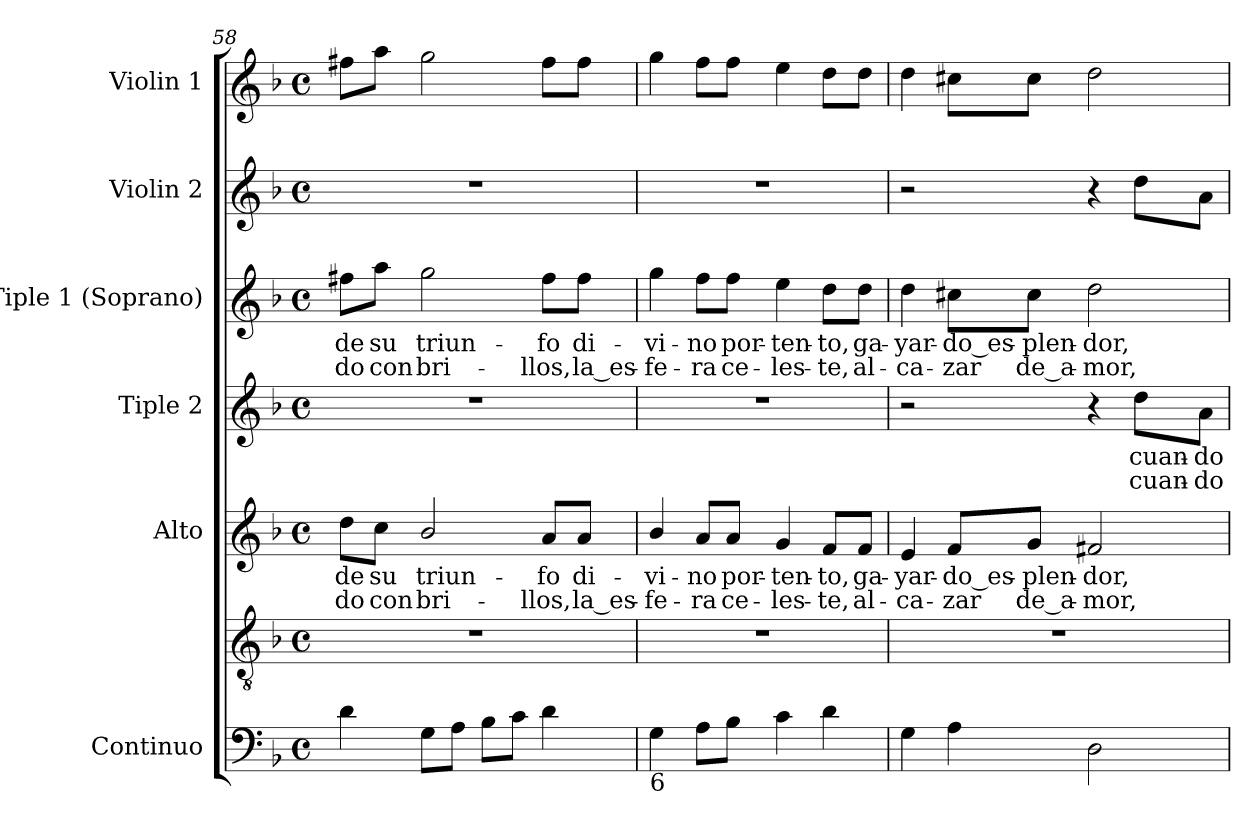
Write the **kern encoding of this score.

**kern	**kern	**kern	**text	**text	**kern	**text	**text	**kern	**text	**text	**kern	**kern
*part7	*part6	*part5	*part5	*part5	*part4	*part4	*part4	*part3	*part3	*part3	*part2	*part1
*staff7	*staff6	*staff5	*staff5	*staff5	*staff4	*staff4	*staff4	*staff3	*staff3	*staff3	*staff2	*staff1
*I"Continuo	*I""Tenor" or Alto	*I"Alto	*	*	*I"Tiple 2	*	*	*I"Tiple 1 (Soprano)	*	*	*I"Violin 2	*I"Violin 1
*I'Cont.	*I'T.	*I'A.	*	*	*	*	*	*I'S.	*	*	*I'Vln. 2	*I'Vln. 1
!!LO:PB:g=z
*clefF4	*clefGv2	*clefG2	*	*	*clefG2	*	*	*clefG2	*	*	*clefG2	*clefG2
*	*ITrd7c12	*	*	*	*	*	*	*	*	*	*	*
*k[b-]	*k[b-]	*k[b-]	*	*	*k[b-]	*	*	*k[b-]	*	*	*k[b-]	*k[b-]
*F:	*F:	*F:	*	*	*F:	*	*	*F:	*	*	*F:	*F:
*M4/4	*M4/4	*M4/4	*	*	*M4/4	*	*	*M4/4	*	*	*M4/4	*M4/4
*met(c)	*met(c)	*met(c)	*	*	*met(c)	*	*	*met(c)	*	*	*met(c)	*met(c)
=58	=58	=58	=58	=58	=58	=58	=58	=58	=58	=58	=58	=58
!	!	!	!LO:LY:b:color=#000000	!LO:LY:b:color=#000000	!	!	!	!	!	!	!	!
!	!	!	!	!	!	!	!	!	!LO:LY:b:color=#000000	!LO:LY:b:color=#000000	!	!
4di\	1r	8ddi\L	de	-do	1r	.	.	8ff#Xi\L	de	-do	1r	8ff#Xi\L
!	!	!	!LO:LY:b:color=#000000	!LO:LY:b:color=#000000	!	!	!	!	!	!	!	!
!	!	!	!	!	!	!	!	!	!LO:LY:b:color=#000000	!LO:LY:b:color=#000000	!	!
.	.	8cci\J	su	con	.	.	.	8aai\J	su	con	.	8aai\J
!	!	!	!LO:LY:b:color=#000000	!LO:LY:b:color=#000000	!	!	!	!	!	!	!	!
!	!	!	!	!	!	!	!	!	!LO:LY:b:color=#000000	!LO:LY:b:color=#000000	!	!
8Gi\L	.	2b-i/	triun-	bri-	.	.	.	2ggi\	triun-	bri-	.	2ggi\
8Ai\J	.	.	.	.	.	.	.	.	.	.	.	.
8B-i\L	.	.	.	.	.	.	.	.	.	.	.	.
8ci\J	.	.	.	.	.	.	.	.	.	.	.	.
!	!	!	!LO:LY:b:color=#000000	!LO:LY:b:color=#000000	!	!	!	!	!	!	!	!
!	!	!	!	!	!	!	!	!	!LO:LY:b:color=#000000	!LO:LY:b:color=#000000	!	!
4di\	.	8ai/L	-fo	-llos,	.	.	.	8ff#i\L	-fo	-llos,	.	8ff#i\L
!	!	!	!LO:LY:b:color=#000000	!LO:LY:b:color=#000000	!	!	!	!	!	!	!	!
!	!	!	!	!	!	!	!	!	!LO:LY:b:color=#000000	!LO:LY:b:color=#000000	!	!
.	.	8ai/J	di-	la_es-	.	.	.	8ff#i\J	di-	la_es-	.	8ff#i\J
=59	=59	=59	=59	=59	=59	=59	=59	=59	=59	=59	=59	=59
!	!	!	!LO:LY:b:color=#000000	!LO:LY:b:color=#000000	!	!	!	!	!	!	!	!
!LO:TX:b:t=6	!	!	!	!	!	!	!	!	!	!	!	!
!	!	!	!	!	!	!	!	!	!LO:LY:b:color=#000000	!LO:LY:b:color=#000000	!	!
4Gi\	1r	4b-i/	-vi-	-fe-	1r	.	.	4ggi\	-vi-	-fe-	1r	4ggi\
!	!	!	!LO:LY:b:color=#000000	!LO:LY:b:color=#000000	!	!	!	!	!	!	!	!
!	!	!	!	!	!	!	!	!	!LO:LY:b:color=#000000	!LO:LY:b:color=#000000	!	!
8Ai\L	.	8ai/L	-no	-ra	.	.	.	8ffi\L	-no	-ra	.	8ffi\L
!	!	!	!LO:LY:b:color=#000000	!LO:LY:b:color=#000000	!	!	!	!	!	!	!	!
!	!	!	!	!	!	!	!	!	!LO:LY:b:color=#000000	!LO:LY:b:color=#000000	!	!
8B-i\J	.	8ai/J	por-	ce-	.	.	.	8ffi\J	por-	ce-	.	8ffi\J
!	!	!	!LO:LY:b:color=#000000	!LO:LY:b:color=#000000	!	!	!	!	!	!	!	!
!	!	!	!	!	!	!	!	!	!LO:LY:b:color=#000000	!LO:LY:b:color=#000000	!	!
4ci\	.	4gi/	-ten-	-les-	.	.	.	4eei\	-ten-	-les-	.	4eei\
!	!	!	!LO:LY:b:color=#000000	!LO:LY:b:color=#000000	!	!	!	!	!	!	!	!
!	!	!	!	!	!	!	!	!	!LO:LY:b:color=#000000	!LO:LY:b:color=#000000	!	!
4di\	.	8fi/L	-to,	-te,	.	.	.	8ddi\L	-to,	-te,	.	8ddi\L
!	!	!	!LO:LY:b:color=#000000	!LO:LY:b:color=#000000	!	!	!	!	!	!	!	!
!	!	!	!	!	!	!	!	!	!LO:LY:b:color=#000000	!LO:LY:b:color=#000000	!	!
.	.	8fi/J	ga-	al-	.	.	.	8ddi\J	ga-	al-	.	8ddi\J
=60	=60	=60	=60	=60	=60	=60	=60	=60	=60	=60	=60	=60
!	!	!	!LO:LY:b:color=#000000	!LO:LY:b:color=#000000	!	!	!	!	!	!	!	!
!	!	!	!	!	!	!	!	!	!LO:LY:b:color=#000000	!LO:LY:b:color=#000000	!	!
4Gi\	1r	4ei/	-yar-	-ca-	2r	.	.	4ddi\	-yar-	-ca-	2r	4ddi\
!	!	!	!LO:LY:b:color=#000000	!LO:LY:b:color=#000000	!	!	!	!	!	!	!	!
!	!	!	!	!	!	!	!	!	!LO:LY:b:color=#000000	!LO:LY:b:color=#000000	!	!
4Ai\	.	8fi/L	-do_es-	-zar	.	.	.	8cc#Xi\L	-do_es-	-zar	.	8cc#Xi\L
!	!	!	!LO:LY:b:color=#000000	!LO:LY:b:color=#000000	!	!	!	!	!	!	!	!
!	!	!	!	!	!	!	!	!	!LO:LY:b:color=#000000	!LO:LY:b:color=#000000	!	!
.	.	8gi/J	-plen-	de_a-	.	.	.	8cc#i\J	-plen-	de_a-	.	8cc#i\J
!	!	!	!LO:LY:b:color=#000000	!LO:LY:b:color=#000000	!	!	!	!	!	!	!	!
!	!	!	!	!	!	!	!	!	!LO:LY:b:color=#000000	!LO:LY:b:color=#000000	!	!
2Di\	.	2f#Xi/	-dor,	-mor,	4r	.	.	2ddi\	-dor,	-mor,	4r	2ddi\
!	!	!	!	!	!	!LO:LY:b:color=#000000	!LO:LY:b:color=#000000	!	!	!	!	!
.	.	.	.	.	8ddi\L	cuan-	cuan-	.	.	.	8ddi\L	.
!	!	!	!	!	!	!LO:LY:b:color=#000000	!LO:LY:b:color=#000000	!	!	!	!	!
.	.	.	.	.	8ai\J	-do	-do	.	.	.	8ai\J	.
=	=	=	=	=	=	=	=	=	=	=	=	=
*-	*-	*-	*-	*-	*-	*-	*-	*-	*-	*-	*-	*-
